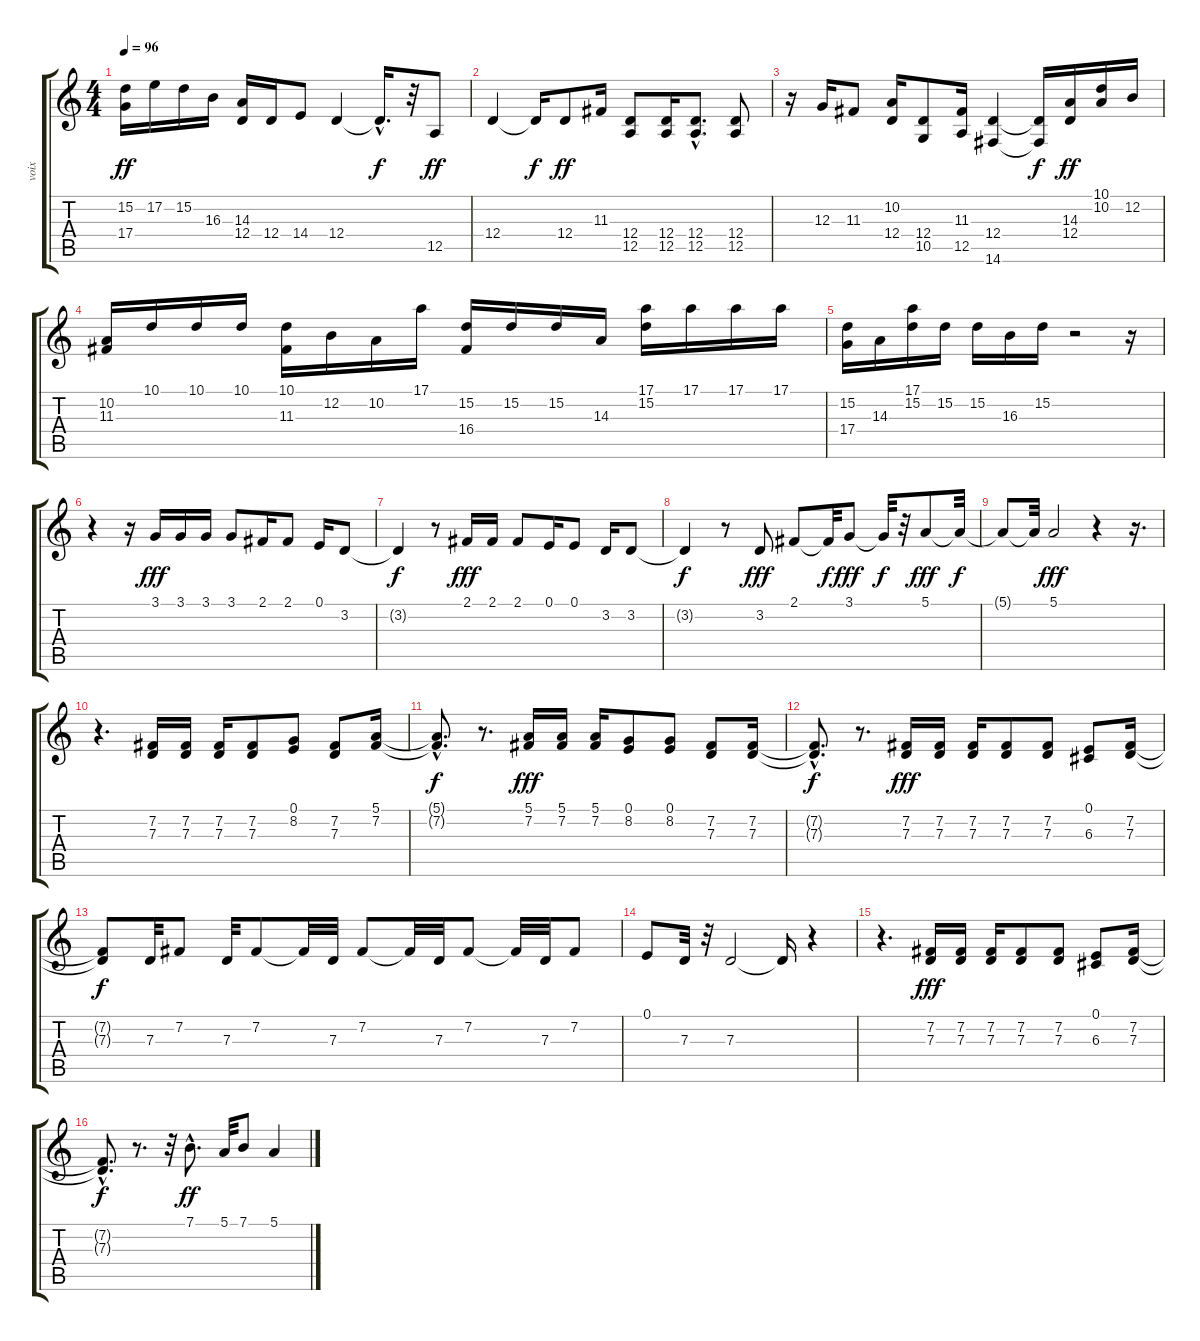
\track ("voix" "voix") {instrument voiceoohs}
\staff {score tabs}
\tuning (E4 B3 G3 D3 A2 E2) {hide}
\ts (4 4)
\tempo 96
\clef g2
\ks c
(15.2 17.4).16{dy ff} 17.2.16 15.2.16 16.3.16 (14.3 12.4).16 12.4.16 14.4.8 12.4.4 12.4{hac t}.16{d dy f} r.32 12.5.8{dy ff} |
12.4.4 12.4{t}.16{dy f} 12.4.8{dy ff} 11.3.16 (12.4 12.5).8 (12.4 12.5).16 (12.4{hac} 12.5{hac}).8{d} (12.4 12.5).8 |
r.16 12.3.16 11.3.8 (10.2 12.4).16 (12.4 10.5).8 (11.3 12.5).16 (12.4 14.6).4 (12.4{t} 14.6{t}).16{dy f} (14.3 12.4).16{dy ff} (10.1 10.2).16 12.2.16 |
(10.2 11.3).16 10.1.16 10.1.16 10.1.16 (10.1 11.3).16 12.2.16 10.2.16 17.1.16 (15.2 16.4).16 15.2.16 15.2.16 14.3.16 (17.1 15.2).16 17.1.16 17.1.16 17.1.16 |
(15.2 17.4).16 14.3.16 (17.1 15.2).16 15.2.16 15.2.16 16.3.16 15.2.16 r.2 r.16 |
r.4 r.16 3.1.16{dy fff} 3.1.16 3.1.16 3.1.8 2.1.16 2.1.8 0.1.16 3.2.8 |
3.2{t}.4{dy f} r.8 2.1.16{dy fff} 2.1.16 2.1.8 0.1.16 0.1.8 3.2.16 3.2.8 |
3.2{t}.4{dy f} r.8 3.2.8{dy fff} 2.1.8 2.1{t}.32{dy f} 3.1.8{dy fff} 3.1{t}.32{dy f} r.32 5.1.8{dy fff} 5.1{t}.32{dy f} |
5.1{t}.8 5.1{t}.32 5.1.2{dy fff} r.4 r.16{d} |
r.4{d} (7.2 7.3).16 (7.2 7.3).16 (7.2 7.3).16 (7.2 7.3).8 (0.1 8.2).8 (7.2 7.3).8 (5.1 7.2).16 |
(5.1{hac t} 7.2{hac t}).8{d dy f} r.8{d} (5.1 7.2).16{dy fff} (5.1 7.2).16 (5.1 7.2).16 (0.1 8.2).8 (0.1 8.2).8 (7.2 7.3).8 (7.2 7.3).16 |
(7.2{hac t} 7.3{hac t}).8{d dy f} r.8{d} (7.2 7.3).16{dy fff} (7.2 7.3).16 (7.2 7.3).16 (7.2 7.3).8 (7.2 7.3).8 (0.1 6.3).8 (7.2 7.3).16 |
(7.2{t} 7.3{t}).8{dy f} 7.3.32 7.2.8 7.3.32 7.2.8 7.2{t}.32 7.3.32 7.2.8 7.2{t}.32 7.3.32 7.2.8 7.2{t}.32 7.3.32 7.2.8 |
0.1.8 7.3.32 r.32 7.3.2 7.3{t}.16 r.4 |
r.4{d} (7.2 7.3).16{dy fff} (7.2 7.3).16 (7.2 7.3).16 (7.2 7.3).8 (7.2 7.3).8 (0.1 6.3).8 (7.2 7.3).16 |
(7.2{hac t} 7.3{hac t}).8{d dy f} r.8{d} r.32 7.1{hac}.8{d dy ff} 5.1.32 7.1.8 5.1.4
